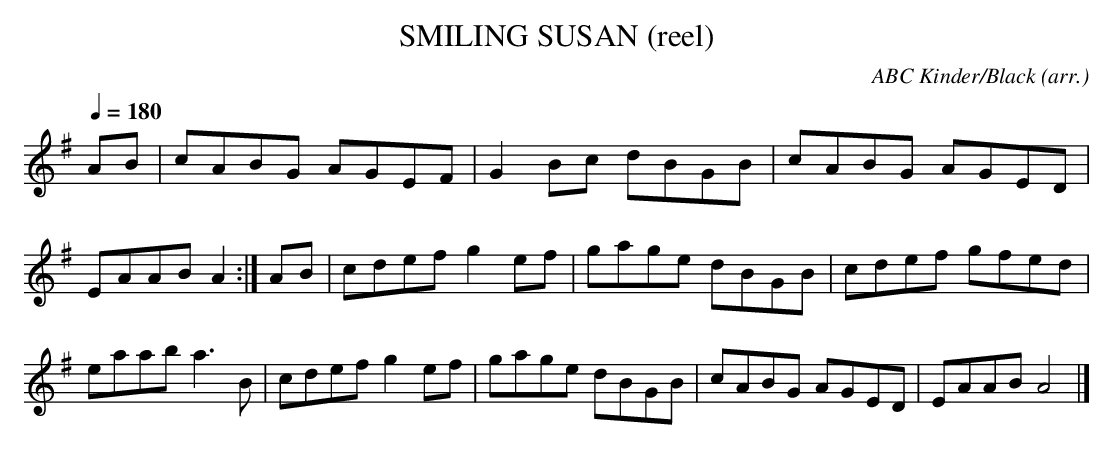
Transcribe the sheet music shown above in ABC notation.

X:1
T:SMILING SUSAN (reel)\
C:ABC Kinder/Black (arr.)\
M:4/4\
L:1/8\
Q:1/4=180\
K:Ador\
AB|cABG AGEF|G2Bc dBGB|cABG AGED|EAAB A2:|\
AB|cdef g2ef|gage dBGB|cdef gfed|eaab a3B|\
cdef g2 ef|gage dBGB|cABG AGED|EAAB A4|]\
\
\
